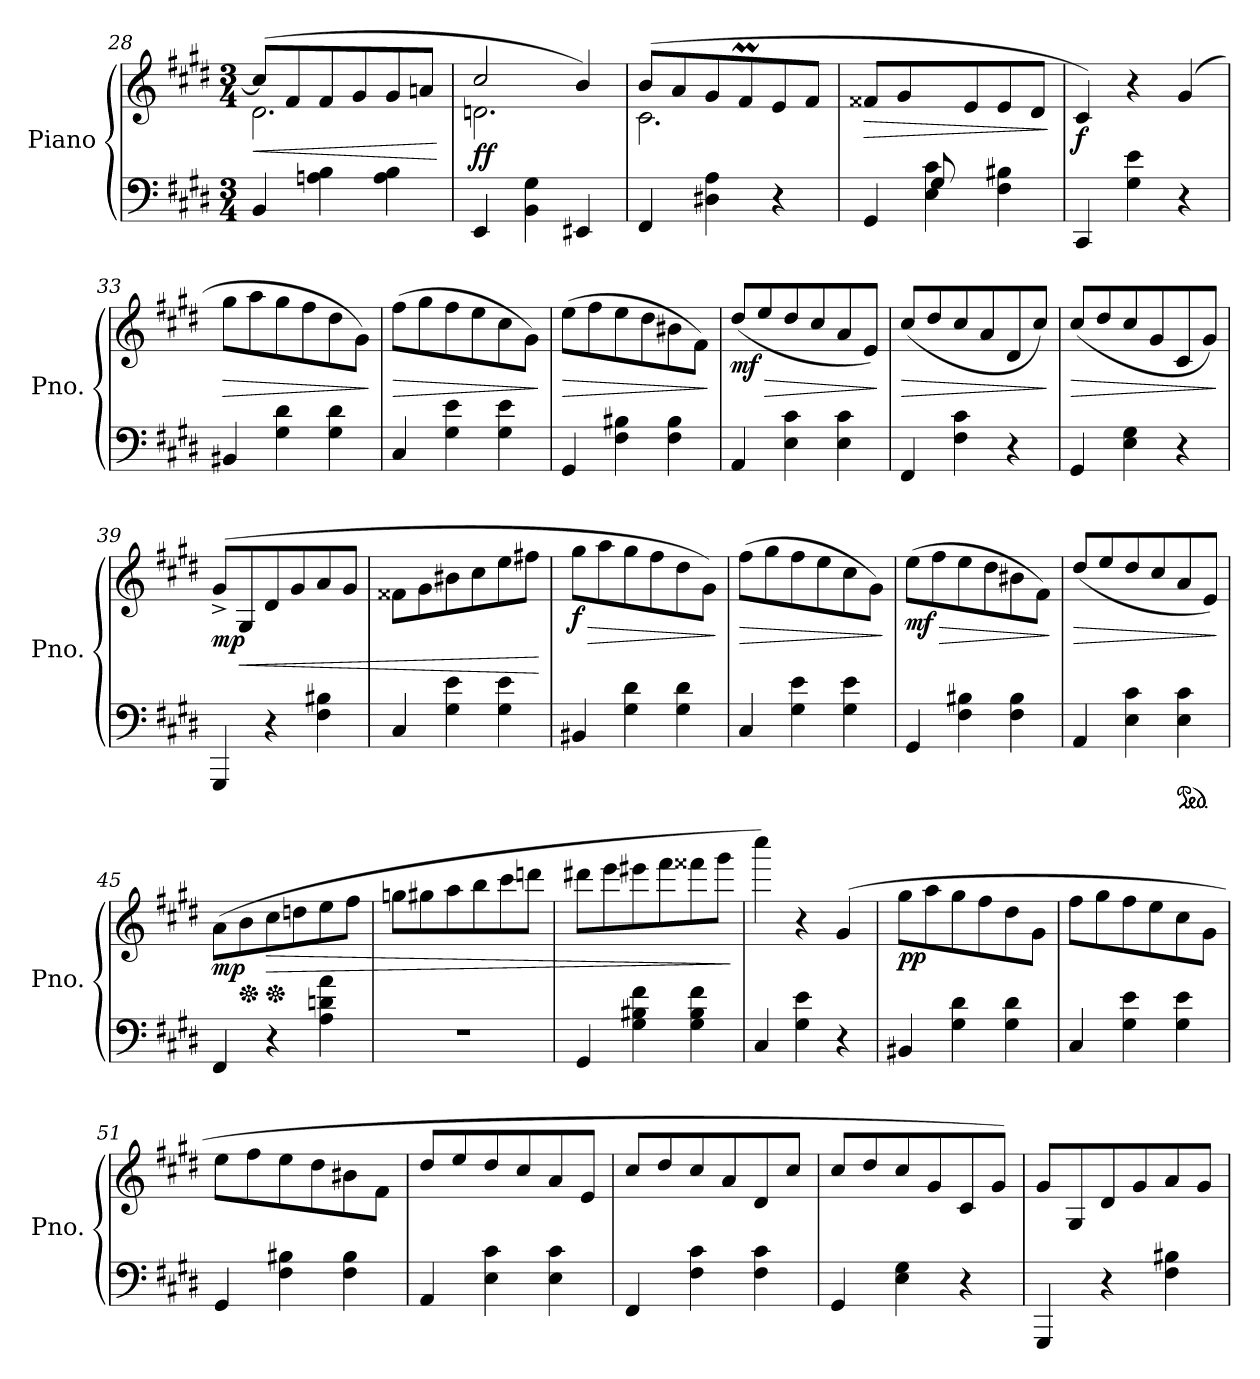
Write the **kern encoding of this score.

**kern	**kern	**dynam
*part1	*part1	*part1
*staff2	*staff1	*staff1/2
*I"Piano	*	*
*I'Pno.	*	*
*clefF4	*clefG2	*
*k[f#c#g#d#]	*k[f#c#g#d#]	*
*M3/4	*M3/4	*
=28	=28	=28
!	!	!LO:HP:b
*	*^	*
4BB/	(8cc#/L]	2.d#\	<
.	8f#/	.	.
4An\ 4B\	8f#/	.	.
.	8g#/	.	.
4A\ 4B\	8g#/	.	.
.	8an/J	.	.
*	*v	*v	*
.	.	[
=29	=29	=29
*	*^	*
!	!	!	!LO:DY:b
4EE/	2cc#/	2.dn\	ff
4BB\ 4G#\	.	.	.
4EE#X/	4b/)	.	.
=30	=30	=30	=30
4FF#/	(8b/L	2.c#\	.
.	8a/	.	.
4D#X\ 4A\	8g#/	.	.
.	8f#M/	.	.
4r	8e/	.	.
.	8f#/J	.	.
*	*v	*v	*
!!LO:LB:g=z
=31	=31	=31
*^	*	*
!	!	!	!LO:HP:b
4ryy	4GG#/	8f##X/L	>
.	.	8g#/	.
8G#/	4E\ 4c#\	8ryy	.
4.ryy	.	8e/	.
.	4F#\ 4B#X\	8e/	.
.	.	8d#/J	.
*v	*v	*	*
.	.	]
=32	=32	=32
!	!	!LO:DY:b
4CC#/	4c#/)	f
4G#\ 4e\	4r	.
4r	(4g#/	.
=33	=33	=33
!	!	!LO:HP:b
4BB#X/	8gg#\L	>
.	8aa\	.
4G#\ 4d#\	8gg#\	.
.	8ff#\	.
4G#\ 4d#\	8dd#\	.
.	8g#\J)	.
.	.	]
=34	=34	=34
!	!	!LO:HP:b
4C#/	(8ff#\L	>
.	8gg#\	.
4G#\ 4e\	8ff#\	.
.	8ee\	.
4G#\ 4e\	8cc#\	.
.	8g#\J)	.
.	.	]
=35	=35	=35
!	!	!LO:HP:b
4GG#/	(8ee\L	>
.	8ff#\	.
4F#\ 4B#X\	8ee\	.
.	8dd#\	.
4F#\ 4B#\	8b#X\	.
.	8f#\J)	.
.	.	]
=36	=36	=36
!	!	!LO:HP:b
!	!	!LO:DY:n=1:b
4AA/	(8dd#/L	> mf
.	8ee/	.
4E\ 4c#\	8dd#/	.
.	8cc#/	.
4E\ 4c#\	8a/	.
.	8e/J)	.
.	.	]
=37	=37	=37
!	!	!LO:HP:b
4FF#/	(8cc#/L	>
.	8dd#/	.
4F#\ 4c#\	8cc#/	.
.	8a/	.
4r	8d#/	.
.	8cc#/J)	.
.	.	]
=38	=38	=38
!	!	!LO:HP:b
4GG#/	(8cc#/L	>
.	8dd#/	.
4E\ 4G#\	8cc#/	.
.	8g#/	.
4r	8c#/	.
.	8g#/J)	.
.	.	]
!!LO:LB:g=z
=39	=39	=39
!	!	!LO:DY:b
4GGG#/	(8g#^/L	mp
!	!	!LO:HP:b
.	8G#/	<
4r	8d#/	.
.	8g#/	.
4F#\ 4B#X\	8a/	.
.	8g#/J	.
=40	=40	=40
4C#/	8f##X\L	.
.	8g#\	.
4G#\ 4e\	8b#X\	.
.	8cc#\	.
4G#\ 4e\	8ee\	.
.	8ff#X\J	.
.	.	[
=41	=41	=41
!	!	!LO:HP:b
!	!	!LO:DY:n=1:b
4BB#X/	8gg#\L	> f
.	8aa\	.
4G#\ 4d#\	8gg#\	.
.	8ff#\	.
4G#\ 4d#\	8dd#\	.
.	8g#\J)	.
.	.	]
=42	=42	=42
!	!	!LO:HP:b
4C#/	(8ff#\L	>
.	8gg#\	.
4G#\ 4e\	8ff#\	.
.	8ee\	.
4G#\ 4e\	8cc#\	.
.	8g#\J)	.
.	.	]
=43	=43	=43
!	!	!LO:HP:b
!	!	!LO:DY:n=1:b
4GG#/	(8ee\L	> mf
.	8ff#\	.
4F#\ 4B#X\	8ee\	.
.	8dd#\	.
4F#\ 4B#\	8b#X\	.
.	8f#\J)	.
.	.	]
=44	=44	=44
!	!	!LO:HP:b
4AA/	(8dd#/L	>
.	8ee/	.
4E\ 4c#\	8dd#/	.
.	8cc#/	.
*ped	*	*
*ped	*	*
4E\ 4c#\	8a/	.
.	8e/J)	.
.	.	]
=45	=45	=45
!	!	!LO:DY:b
4FF#/	(8a\L	mp
*	*Xped	*
.	8b\	.
*	*Xped	*
!	!	!LO:HP:b
4r	8cc#\	>
.	8ddn\	.
4A\ 4dn\ 4a\	8ee\	.
.	8ff#\J	.
!!LO:PB:g=z
=46	=46	=46
*^	*	*
2.r	2ryy	8ggn\L	.
.	.	8gg#X\	.
.	.	8aa\	.
.	.	8bb\	.
.	8ryy	8ccc#\	.
.	8ryy	8dddn\J	.
*v	*v	*	*
=47	=47	=47
4GG#/	8ddd#X\L	.
.	8eee\	.
4G#\ 4B#X\ 4f#\	8eee#X\	.
.	8fff#\	.
4G#\ 4B#\ 4f#\	8fff##X\	.
.	8ggg#\J	.
.	.	]
=48	=48	=48
4C#/	4cccc#\)	.
4G#\ 4e\	4r	.
4r	(4g#/	.
=49	=49	=49
!	!	!LO:DY:b
4BB#X/	8gg#\L	pp
.	8aa\	.
4G#\ 4d#\	8gg#\	.
.	8ff#\	.
4G#\ 4d#\	8dd#\	.
.	8g#\J	.
=50	=50	=50
4C#/	8ff#\L	.
.	8gg#\	.
4G#\ 4e\	8ff#\	.
.	8ee\	.
4G#\ 4e\	8cc#\	.
.	8g#\J	.
=51	=51	=51
4GG#/	8ee\L	.
.	8ff#\	.
4F#\ 4B#X\	8ee\	.
.	8dd#\	.
4F#\ 4B#\	8b#X\	.
.	8f#\J	.
=52	=52	=52
4AA/	8dd#/L	.
.	8ee/	.
4E\ 4c#\	8dd#/	.
.	8cc#/	.
4E\ 4c#\	8a/	.
.	8e/J	.
!!LO:LB:g=z
=53	=53	=53
4FF#/	8cc#/L	.
.	8dd#/	.
4F#\ 4c#\	8cc#/	.
.	8a/	.
4F#\ 4c#\	8d#/	.
.	8cc#/J	.
=54	=54	=54
4GG#/	8cc#/L	.
.	8dd#/	.
4E\ 4G#\	8cc#/	.
.	8g#/	.
4r	8c#/	.
.	8g#/J)	.
=55	=55	=55
4GGG#/	8g#/L	.
.	8G#/	.
4r	8d#/	.
.	8g#/	.
4F#\ 4B#X\	8a/	.
.	8g#/J	.
=	=	=
*-	*-	*-
